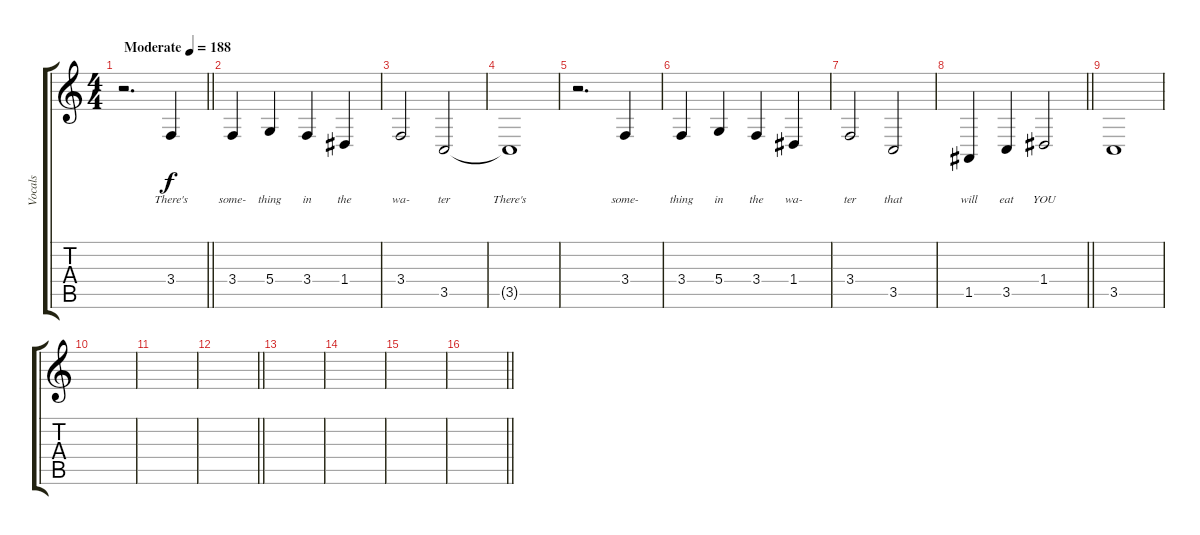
\track ("Vocals" "Vocals") {instrument voiceoohs}
\staff {score tabs}
\tuning (E4 B3 G3 D3 A2 D2) {hide}
\ts (4 4)
\tempo (188 "Moderate")
\clef g2
\barLineRight lightlight
\ks c
r.2{d dy f instrument voiceoohs} 3.4.4{lyrics (0 "There's") lyrics (1 "") lyrics (2 "") lyrics (3 "") lyrics (4 "")} |
3.4.4{lyrics (0 "some-") lyrics (1 "") lyrics (2 "") lyrics (3 "") lyrics (4 "")} 5.4.4{lyrics (0 "thing") lyrics (1 "") lyrics (2 "") lyrics (3 "") lyrics (4 "")} 3.4.4{lyrics (0 "in") lyrics (1 "") lyrics (2 "") lyrics (3 "") lyrics (4 "")} 1.4.4{lyrics (0 "the") lyrics (1 "") lyrics (2 "") lyrics (3 "") lyrics (4 "")} |
3.4.2{lyrics (0 "wa-") lyrics (1 "") lyrics (2 "") lyrics (3 "") lyrics (4 "")} 3.5.2{lyrics (0 "ter") lyrics (1 "") lyrics (2 "") lyrics (3 "") lyrics (4 "")} |
3.5{t}.1{lyrics (0 "There's") lyrics (1 "") lyrics (2 "") lyrics (3 "") lyrics (4 "")} |
r.2{d} 3.4.4{lyrics (0 "some-") lyrics (1 "") lyrics (2 "") lyrics (3 "") lyrics (4 "")} |
3.4.4{lyrics (0 "thing") lyrics (1 "") lyrics (2 "") lyrics (3 "") lyrics (4 "")} 5.4.4{lyrics (0 "in") lyrics (1 "") lyrics (2 "") lyrics (3 "") lyrics (4 "")} 3.4.4{lyrics (0 "the") lyrics (1 "") lyrics (2 "") lyrics (3 "") lyrics (4 "")} 1.4.4{lyrics (0 "wa-") lyrics (1 "") lyrics (2 "") lyrics (3 "") lyrics (4 "")} |
3.4.2{lyrics (0 "ter") lyrics (1 "") lyrics (2 "") lyrics (3 "") lyrics (4 "")} 3.5.2{lyrics (0 "that") lyrics (1 "") lyrics (2 "") lyrics (3 "") lyrics (4 "")} |
\barLineRight lightlight
1.5.4{lyrics (0 "will") lyrics (1 "") lyrics (2 "") lyrics (3 "") lyrics (4 "")} 3.5.4{lyrics (0 "eat") lyrics (1 "") lyrics (2 "") lyrics (3 "") lyrics (4 "")} 1.4.2{lyrics (0 "YOU") lyrics (1 "") lyrics (2 "") lyrics (3 "") lyrics (4 "")} |
\section ("" "")
3.5.1 |
|
|
\barLineRight lightlight
|
|
|
|
\barLineRight lightlight
